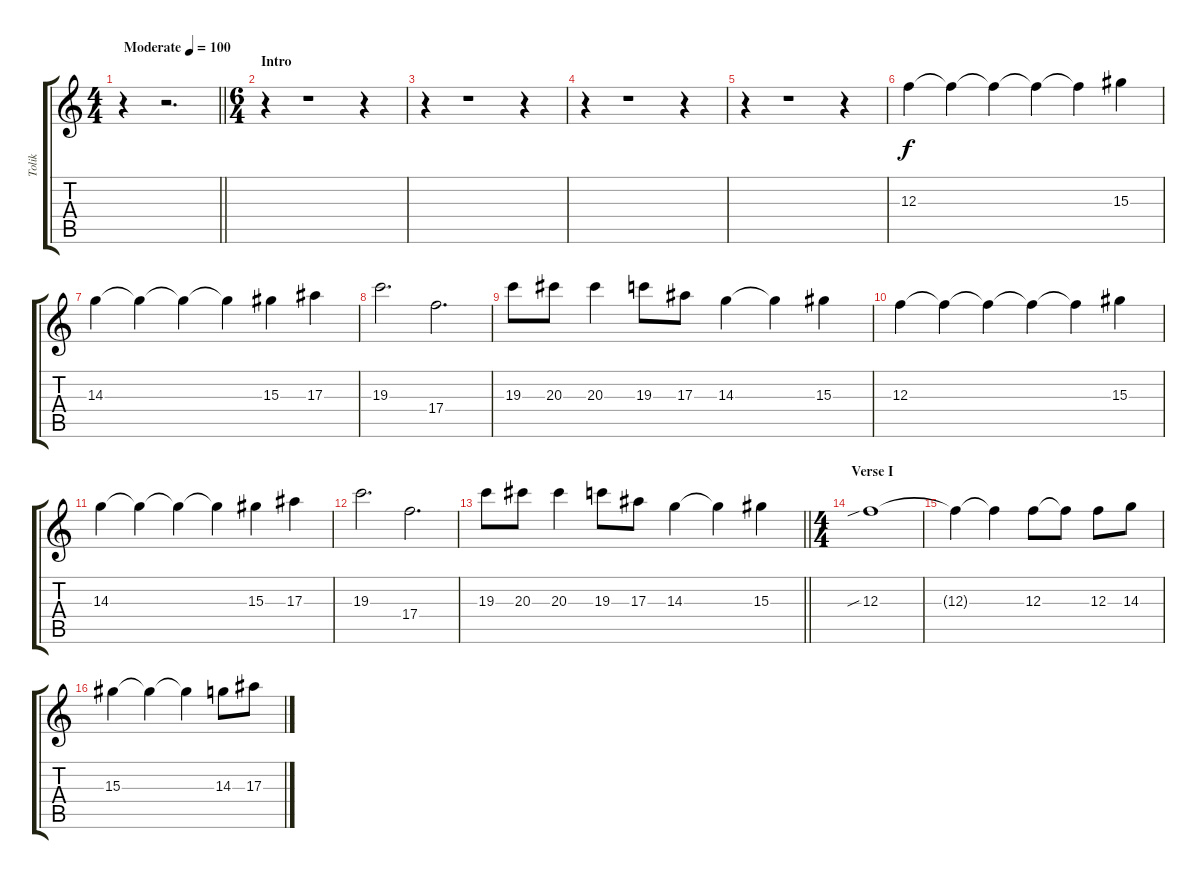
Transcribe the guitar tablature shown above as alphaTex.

\track ("Tolik" "Tolik") {instrument distortionguitar}
\staff {score tabs}
\tuning (D4 A3 F3 C3 G2 C2) {hide}
\ts (4 4)
\tempo (100 "Moderate")
\clef g2
\barLineRight lightlight
\ks c
r.4{dy f instrument distortionguitar} r.2{d} |
\ts (6 4)
\section ("" "Intro")
r.4 r.1 r.4 |
r.4 r.1 r.4 |
r.4 r.1 r.4 |
r.4 r.1 r.4 |
12.3.4 12.3{t}.4 12.3{t}.4 12.3{t}.4 12.3{t}.4 15.3.4 |
14.3.4 14.3{t}.4 14.3{t}.4 14.3{t}.4 15.3.4 17.3.4 |
19.3.2{d} 17.4.2{d} |
19.3.8 20.3.8 20.3.4 19.3.8 17.3.8 14.3.4 14.3{t}.4 15.3.4 |
12.3.4 12.3{t}.4 12.3{t}.4 12.3{t}.4 12.3{t}.4 15.3.4 |
14.3.4 14.3{t}.4 14.3{t}.4 14.3{t}.4 15.3.4 17.3.4 |
19.3.2{d} 17.4.2{d} |
\barLineRight lightlight
19.3.8 20.3.8 20.3.4 19.3.8 17.3.8 14.3.4 14.3{t}.4 15.3.4 |
\ts (4 4)
\section ("" "Verse I")
12.3{sib}.1 |
12.3{t}.4 12.3{t}.4 12.3.8 12.3{t}.8 12.3.8 14.3.8 |
15.3.4 15.3{t}.4 15.3{t}.4 14.3.8 17.3.8
